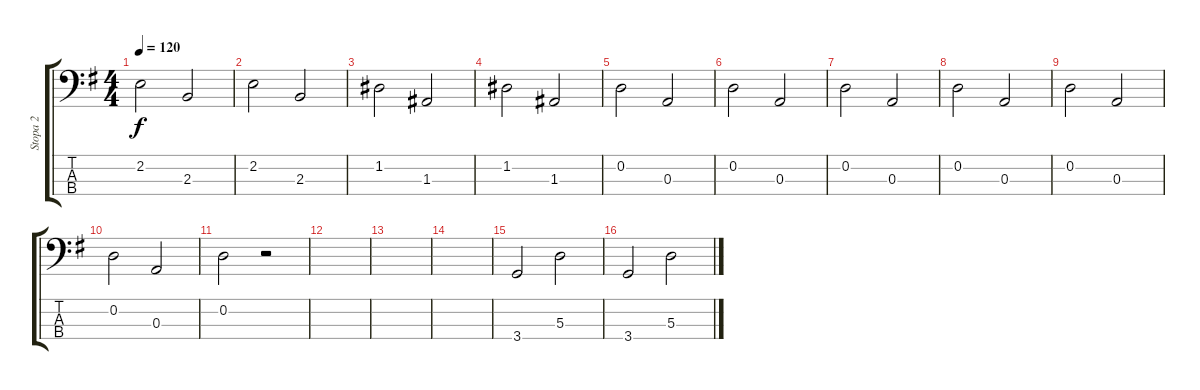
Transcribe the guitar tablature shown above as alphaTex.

\track ("Stopa 2" "Stopa 2") {instrument electricbassfinger}
\staff {score tabs}
\tuning (G2 D2 A1 E1) {hide}
\ts (4 4)
\tempo 120
\clef f4
\ks g
2.2.2{dy f} 2.3.2 |
2.2.2 2.3.2 |
1.2.2 1.3.2 |
1.2.2 1.3.2 |
0.2.2 0.3.2 |
0.2.2 0.3.2 |
0.2.2 0.3.2 |
0.2.2 0.3.2 |
0.2.2 0.3.2 |
0.2.2 0.3.2 |
0.2.2 r.2 |
|
|
|
3.4.2 5.3.2 |
3.4.2 5.3.2
